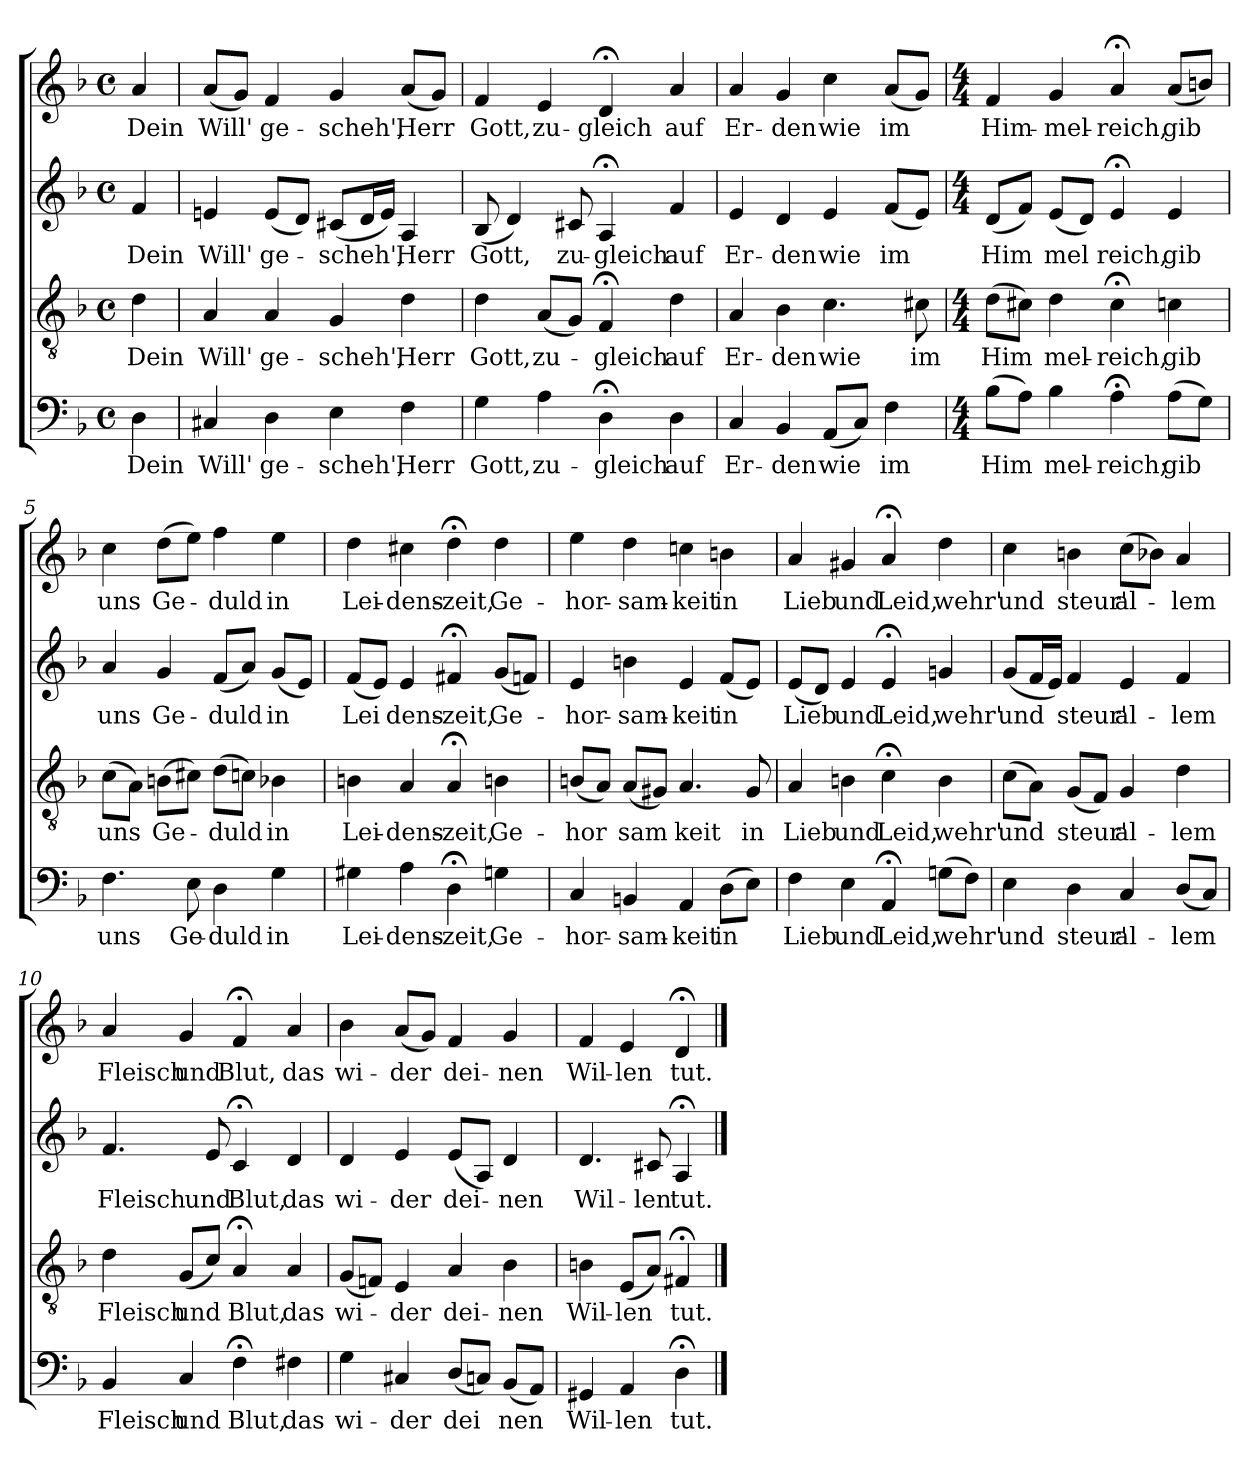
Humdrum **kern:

**kern	**text	**kern	**text	**kern	**text	**kern	**text
*part4	*part4	*part3	*part3	*part2	*part2	*part1	*part1
*staff4	*staff4	*staff3	*staff3	*staff2	*staff2	*staff1	*staff1
*clefF4	*	*clefGv2	*	*clefG2	*	*clefG2	*
*k[b-]	*	*k[b-]	*	*k[b-]	*	*k[b-]	*
*F:	*	*F:	*	*F:	*	*F:	*
*M4/4	*	*M4/4	*	*M4/4	*	*M4/4	*
*met(c)	*	*met(c)	*	*met(c)	*	*met(c)	*
=	=	=	=	=	=	=	=
!	!LO:LY:b	!	!LO:LY:b	!	!LO:LY:b	!	!LO:LY:b
4D\	Dein	4d\	Dein	4f/	Dein	4a/	Dein
=1	=1	=1	=1	=1	=1	=1	=1
!	!LO:LY:b	!	!LO:LY:b	!	!LO:LY:b	!	!LO:LY:b
4C#X/	Will'	4A/	Will'	4en/	Will'	(<8a/L	Will'
.	.	.	.	.	.	8g/J)	.
!	!LO:LY:b	!	!LO:LY:b	!	!LO:LY:b	!	!LO:LY:b
4D\	ge-	4A/	ge-	(<8e/L	ge-	4f/	ge-
.	.	.	.	8d/J)	.	.	.
!	!LO:LY:b	!	!LO:LY:b	!	!LO:LY:b	!	!LO:LY:b
4E\	-scheh',	4G/	-scheh',	(<8c#X/L	-scheh',	4g/	-scheh',
.	.	.	.	16d/L	.	.	.
.	.	.	.	16e/JJ)	.	.	.
!	!LO:LY:b	!	!LO:LY:b	!	!LO:LY:b	!	!LO:LY:b
4F\	Herr	4d\	Herr	4A/	Herr	(<8a/L	Herr
.	.	.	.	.	.	8g/J)	.
=2	=2	=2	=2	=2	=2	=2	=2
!	!LO:LY:b	!	!LO:LY:b	!	!LO:LY:b	!	!LO:LY:b
4G\	Gott,	4d\	Gott,	(<8B-/	Gott,	4f/	Gott,
.	.	.	.	4d/)	.	.	.
!	!LO:LY:b	!	!LO:LY:b	!	!	!	!LO:LY:b
4A\	zu-	(<8A/L	zu-	.	.	4e/	zu-
!	!	!	!	!	!LO:LY:b	!	!
.	.	8G/J)	.	8c#X/	zu-	.	.
!	!LO:LY:b	!	!LO:LY:b	!	!LO:LY:b	!	!LO:LY:b
4D;<\	-gleich	4F;/	-gleich	4A;/	-gleich	4d;/	-gleich
!	!LO:LY:b	!	!LO:LY:b	!	!LO:LY:b	!	!LO:LY:b
4D\	auf	4d\	auf	4f/	auf	4a/	auf
=3	=3	=3	=3	=3	=3	=3	=3
!	!LO:LY:b	!	!LO:LY:b	!	!LO:LY:b	!	!LO:LY:b
4C/	Er-	4A/	Er-	4e/	Er-	4a/	Er-
!	!LO:LY:b	!	!LO:LY:b	!	!LO:LY:b	!	!LO:LY:b
4BB-/	-den	4B-\	-den	4d/	-den	4g/	-den
!	!LO:LY:b	!	!LO:LY:b	!	!LO:LY:b	!	!LO:LY:b
(<8AA/L	wie	4.c\	wie	4e/	wie	4cc\	wie
8C/J)	.	.	.	.	.	.	.
!	!LO:LY:b	!	!	!	!LO:LY:b	!	!LO:LY:b
4F\	im	.	.	(<8f/L	im	(<8a/L	im
!	!	!	!LO:LY:b	!	!	!	!
.	.	8c#X\	im	8e/J)	.	8g/J)	.
!!LO:LB:g=z
=4	=4	=4	=4	=4	=4	=4	=4
*M4/4	*	*M4/4	*	*M4/4	*	*M4/4	*
!	!LO:LY:b	!	!LO:LY:b	!	!LO:LY:b	!	!LO:LY:b
(>8B-\L	Him	(>8d\L	Him	(<8d/L	Him	4f/	Him-
8A\J)	.	8c#X\J)	.	8f/J)	.	.	.
!	!LO:LY:b	!	!LO:LY:b	!	!LO:LY:b	!	!LO:LY:b
4B-\	mel-	4d\	mel-	(<8e/L	mel	4g/	-mel-
.	.	.	.	8d/J)	.	.	.
!	!LO:LY:b	!	!LO:LY:b	!	!LO:LY:b	!	!LO:LY:b
4A;<\	-reich;	4c#;<\	-reich,	4e;/	reich,	4a;/	-reich,
!	!LO:LY:b	!	!LO:LY:b	!	!LO:LY:b	!	!LO:LY:b
(>8A\L	gib	4cn\	gib	4e/	gib	(<8a/L	gib
8G\J)	.	.	.	.	.	8bn/J)	.
=5	=5	=5	=5	=5	=5	=5	=5
!	!LO:LY:b	!	!LO:LY:b	!	!LO:LY:b	!	!LO:LY:b
4.F\	uns	(>8c\L	uns	4a/	uns	4cc\	uns
.	.	8A\J)	.	.	.	.	.
!	!	!	!LO:LY:b	!	!LO:LY:b	!	!LO:LY:b
.	.	(>8Bn\L	Ge-	4g/	Ge-	(>8dd\L	Ge-
!	!LO:LY:b	!	!	!	!	!	!
8E\	Ge-	8c#X\J)	.	.	.	8ee\J)	.
!	!LO:LY:b	!	!LO:LY:b	!	!LO:LY:b	!	!LO:LY:b
4D\	-duld	(>8d\L	-duld	(<8f/L	-duld	4ff\	-duld
.	.	8cn\J)	.	8a/J)	.	.	.
!	!LO:LY:b	!	!LO:LY:b	!	!LO:LY:b	!	!LO:LY:b
4G\	in	4B-X\	in	(<8g/L	in	4ee\	in
.	.	.	.	8e/J)	.	.	.
=6	=6	=6	=6	=6	=6	=6	=6
!	!LO:LY:b	!	!LO:LY:b	!	!LO:LY:b	!	!LO:LY:b
4G#X\	Lei-	4Bn\	Lei-	(<8f/L	Lei	4dd\	Lei-
.	.	.	.	8e/J)	.	.	.
!	!LO:LY:b	!	!LO:LY:b	!	!LO:LY:b	!	!LO:LY:b
4A\	-dens-	4A/	-dens-	4e/	dens-	4cc#X\	-dens-
!	!LO:LY:b	!	!LO:LY:b	!	!LO:LY:b	!	!LO:LY:b
4D;<\	-zeit,	4A;/	-zeit,	4f#X;/	-zeit,	4dd;<\	-zeit,
!	!LO:LY:b	!	!LO:LY:b	!	!LO:LY:b	!	!LO:LY:b
4Gn\	Ge-	4Bn\	Ge-	(<8g/L	Ge-	4dd\	Ge-
.	.	.	.	8fn/J)	.	.	.
!!LO:LB:g=z
=7	=7	=7	=7	=7	=7	=7	=7
!	!LO:LY:b	!	!LO:LY:b	!	!LO:LY:b	!	!LO:LY:b
4C/	-hor-	(<8Bn/L	-hor	4e/	-hor-	4ee\	-hor-
.	.	8A/J)	.	.	.	.	.
!	!LO:LY:b	!	!LO:LY:b	!	!LO:LY:b	!	!LO:LY:b
4BBn/	-sam-	(<8A/L	sam	4bn\	-sam-	4dd\	-sam-
.	.	8G#X/J)	.	.	.	.	.
!	!LO:LY:b	!	!LO:LY:b	!	!LO:LY:b	!	!LO:LY:b
4AA/	-keit	4.A/	keit	4e/	-keit	4ccn\	-keit
!	!LO:LY:b	!	!	!	!LO:LY:b	!	!LO:LY:b
(>8D\L	in	.	.	(<8f/L	in	4bn\	in
!	!	!	!LO:LY:b	!	!	!	!
8E\J)	.	8G#/	in	8e/J)	.	.	.
=8	=8	=8	=8	=8	=8	=8	=8
!	!LO:LY:b	!	!LO:LY:b	!	!LO:LY:b	!	!LO:LY:b
4F\	Lieb	4A/	Lieb	(<8e/L	Lieb	4a/	Lieb
.	.	.	.	8d/J)	.	.	.
!	!LO:LY:b	!	!LO:LY:b	!	!LO:LY:b	!	!LO:LY:b
4E\	und	4Bn\	und	4e/	und	4g#X/	und
!	!LO:LY:b	!	!LO:LY:b	!	!LO:LY:b	!	!LO:LY:b
4AA;/	Leid,	4c;<\	Leid,	4e;/	Leid,	4a;/	Leid,
!	!LO:LY:b	!	!LO:LY:b	!	!LO:LY:b	!	!LO:LY:b
(>8Gn\L	wehr'	4B\	wehr'	4gn/	wehr'	4dd\	wehr'
8F\J)	.	.	.	.	.	.	.
=9	=9	=9	=9	=9	=9	=9	=9
!	!LO:LY:b	!	!LO:LY:b	!	!LO:LY:b	!	!LO:LY:b
4E\	und	(>8c\L	und	(<8g/L	und	4cc\	und
.	.	8A\J)	.	16f/L	.	.	.
.	.	.	.	16e/JJ)	.	.	.
!	!LO:LY:b	!	!LO:LY:b	!	!LO:LY:b	!	!LO:LY:b
4D\	steur'	(<8G/L	steur'	4f/	steur'	4bn\	steur'
.	.	8F/J)	.	.	.	.	.
!	!LO:LY:b	!	!LO:LY:b	!	!LO:LY:b	!	!LO:LY:b
4C/	al-	4G/	al-	4e/	al-	(>8cc\L	al-
.	.	.	.	.	.	8b-X\J)	.
!	!LO:LY:b	!	!LO:LY:b	!	!LO:LY:b	!	!LO:LY:b
(<8D/L	-lem	4d\	-lem	4f/	-lem	4a/	-lem
8C/J)	.	.	.	.	.	.	.
!!LO:PB:g=z
=10	=10	=10	=10	=10	=10	=10	=10
!	!LO:LY:b	!	!LO:LY:b	!	!LO:LY:b	!	!LO:LY:b
4BB-/	Fleisch	4d\	Fleisch	4.f/	Fleisch	4a/	Fleisch
!	!LO:LY:b	!	!LO:LY:b	!	!	!	!LO:LY:b
4C/	und	(<8G/L	und	.	.	4g/	und
!	!	!	!	!	!LO:LY:b	!	!
.	.	8c/J)	.	8e/	und	.	.
!	!LO:LY:b	!	!LO:LY:b	!	!LO:LY:b	!	!LO:LY:b
4F;<\	Blut,	4A;/	Blut,	4c;/	Blut,	4f;/	Blut,
!	!LO:LY:b	!	!LO:LY:b	!	!LO:LY:b	!	!LO:LY:b
4F#X\	das	4A/	das	4d/	das	4a/	das
=11	=11	=11	=11	=11	=11	=11	=11
!	!LO:LY:b	!	!LO:LY:b	!	!LO:LY:b	!	!LO:LY:b
4G\	wi-	(<8G/L	wi-	4d/	wi-	4b-\	wi-
.	.	8Fn/J)	.	.	.	.	.
!	!LO:LY:b	!	!LO:LY:b	!	!LO:LY:b	!	!LO:LY:b
4C#X/	-der	4E/	-der	4e/	-der	(<8a/L	-der
.	.	.	.	.	.	8g/J)	.
!	!LO:LY:b	!	!LO:LY:b	!	!LO:LY:b	!	!LO:LY:b
(<8D/L	dei	4A/	dei-	(<8e/L	dei-	4f/	dei-
8Cn/J)	.	.	.	8A/J)	.	.	.
!	!LO:LY:b	!	!LO:LY:b	!	!LO:LY:b	!	!LO:LY:b
(<8BB-/L	nen	4B-\	-nen	4d/	-nen	4g/	-nen
8AA/J)	.	.	.	.	.	.	.
=12	=12	=12	=12	=12	=12	=12	=12
!	!LO:LY:b	!	!LO:LY:b	!	!LO:LY:b	!	!LO:LY:b
4GG#X/	Wil-	4Bn\	Wil-	4.d/	Wil-	4f/	Wil-
!	!LO:LY:b	!	!LO:LY:b	!	!	!	!LO:LY:b
4AA/	-len	(<8E/L	-len	.	.	4e/	-len
!	!	!	!	!	!LO:LY:b	!	!
.	.	8A/J)	.	8c#X/	-len	.	.
!	!LO:LY:b	!	!LO:LY:b	!	!LO:LY:b	!	!LO:LY:b
4D;<\	tut.	4F#X;/	tut.	4A;/	tut.	4d;/	tut.
==	==	==	==	==	==	==	==
*-	*-	*-	*-	*-	*-	*-	*-
